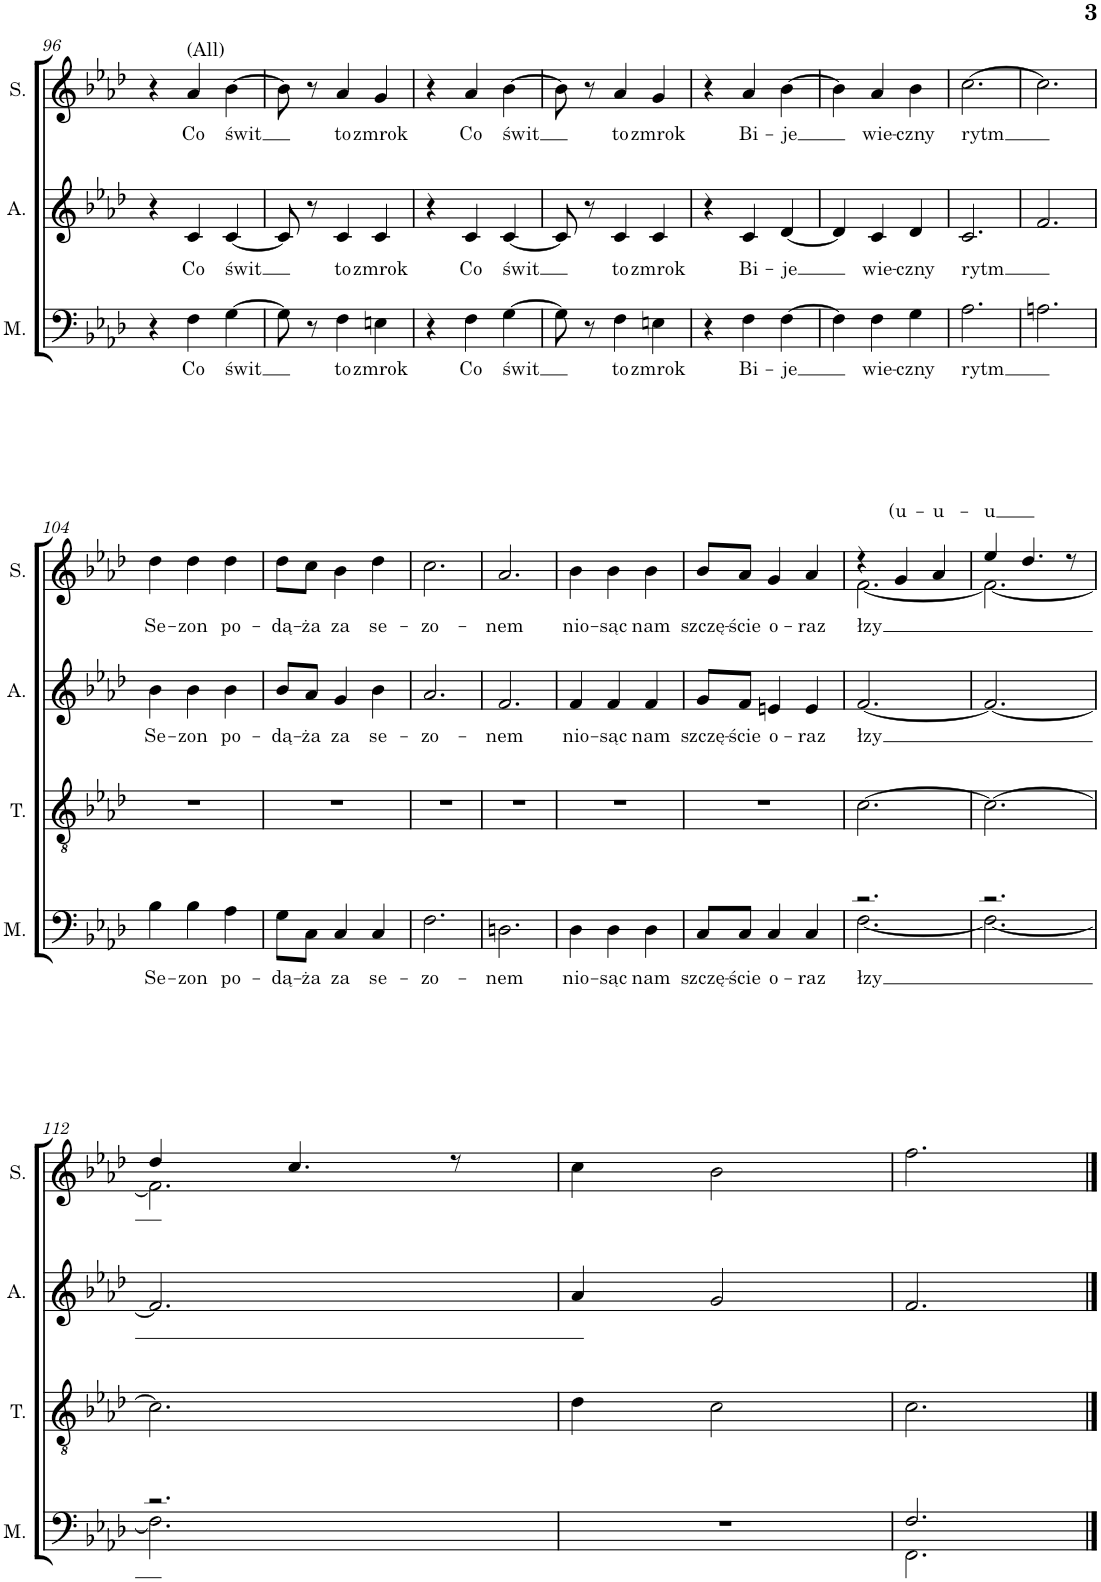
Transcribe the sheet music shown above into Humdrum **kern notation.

**kern	**text	**kern	**kern	**text	**kern	**text
*part4	*part4	*part3	*part2	*part2	*part1	*part1
*staff4	*staff4	*staff3	*staff2	*staff2	*staff1	*staff1
*I"Men	*	*I"Tenor	*I"Alto	*	*I"Soprano	*
*I'M.	*	*I'T.	*I'A.	*	*I'S.	*
!!LO:PB:g=z
*clefF4	*	*clefGv2	*clefG2	*	*clefG2	*
*k[b-e-a-d-]	*	*k[b-e-a-d-]	*k[b-e-a-d-]	*	*k[b-e-a-d-]	*
*M3/4	*	*M3/4	*M3/4	*	*M3/4	*
=96	=96	=96	=96	=96	=96	=96
4r	.	2.r	4r	.	4r	.
!	!	!	!	!	!LO:TX:a:t=(All)	!
!	!LO:LY:b	!	!	!LO:LY:b	!	!LO:LY:b
4F\	Co	.	4c/	Co	4a-/	Co
!	!LO:LY:b	!	!	!LO:LY:b	!	!LO:LY:b
[4G\	świt	.	[4c/	świt	[4b-\	świt
=97	=97	=97	=97	=97	=97	=97
8G\]	.	2.r	8c/]	.	8b-\]	.
8r	.	.	8r	.	8r	.
!	!LO:LY:b	!	!	!LO:LY:b	!	!LO:LY:b
4F\	to	.	4c/	to	4a-/	to
!	!LO:LY:b	!	!	!LO:LY:b	!	!LO:LY:b
4En\	zmrok	.	4c/	zmrok	4g/	zmrok
=98	=98	=98	=98	=98	=98	=98
4r	.	2.r	4r	.	4r	.
!	!LO:LY:b	!	!	!LO:LY:b	!	!LO:LY:b
4F\	Co	.	4c/	Co	4a-/	Co
!	!LO:LY:b	!	!	!LO:LY:b	!	!LO:LY:b
[4G\	świt	.	[4c/	świt	[4b-\	świt
=99	=99	=99	=99	=99	=99	=99
8G\]	.	2.r	8c/]	.	8b-\]	.
8r	.	.	8r	.	8r	.
!	!LO:LY:b	!	!	!LO:LY:b	!	!LO:LY:b
4F\	to	.	4c/	to	4a-/	to
!	!LO:LY:b	!	!	!LO:LY:b	!	!LO:LY:b
4En\	zmrok	.	4c/	zmrok	4g/	zmrok
=100	=100	=100	=100	=100	=100	=100
4r	.	2.r	4r	.	4r	.
!	!LO:LY:b	!	!	!LO:LY:b	!	!LO:LY:b
4F\	Bi-	.	4c/	Bi-	4a-/	Bi-
!	!LO:LY:b	!	!	!LO:LY:b	!	!LO:LY:b
[4F\	-je	.	[4d-/	-je	[4b-\	-je
=101	=101	=101	=101	=101	=101	=101
4F\]	.	2.r	4d-/]	.	4b-\]	.
!	!LO:LY:b	!	!	!LO:LY:b	!	!LO:LY:b
4F\	wie-	.	4c/	wie-	4a-/	wie-
!	!LO:LY:b	!	!	!LO:LY:b	!	!LO:LY:b
4G\	-czny	.	4d-/	-czny	4b-\	-czny
=102	=102	=102	=102	=102	=102	=102
!	!LO:LY:b	!	!	!LO:LY:b	!	!LO:LY:b
2.A-\	rytm	2.r	2.c/	rytm	[2.cc\	rytm
=103	=103	=103	=103	=103	=103	=103
2.An\	.	2.r	2.f/	.	2.cc\]	.
!!LO:LB:g=z
=104	=104	=104	=104	=104	=104	=104
!	!LO:LY:b	!	!	!LO:LY:b	!	!LO:LY:b
4B-\	Se-	2.r	4b-\	Se-	4dd-\	Se-
!	!LO:LY:b	!	!	!LO:LY:b	!	!LO:LY:b
4B-\	-zon	.	4b-\	-zon	4dd-\	-zon
!	!LO:LY:b	!	!	!LO:LY:b	!	!LO:LY:b
4A-\	po-	.	4b-\	po-	4dd-\	po-
=105	=105	=105	=105	=105	=105	=105
!	!LO:LY:b	!	!	!LO:LY:b	!	!LO:LY:b
8G\L	-dą-	2.r	8b-/L	-dą-	8dd-\L	-dą-
!	!LO:LY:b	!	!	!LO:LY:b	!	!LO:LY:b
8C\J	-ża	.	8a-/J	-ża	8cc\J	-ża
!	!LO:LY:b	!	!	!LO:LY:b	!	!LO:LY:b
4C/	za	.	4g/	za	4b-\	za
!	!LO:LY:b	!	!	!LO:LY:b	!	!LO:LY:b
4C/	se-	.	4b-\	se-	4dd-\	se-
=106	=106	=106	=106	=106	=106	=106
!	!LO:LY:b	!	!	!LO:LY:b	!	!LO:LY:b
2.F\	-zo-	2.r	2.a-/	-zo-	2.cc\	-zo-
=107	=107	=107	=107	=107	=107	=107
!	!LO:LY:b	!	!	!LO:LY:b	!	!LO:LY:b
2.Dn\	-nem	2.r	2.f/	-nem	2.a-/	-nem
=108	=108	=108	=108	=108	=108	=108
!	!LO:LY:b	!	!	!LO:LY:b	!	!LO:LY:b
4D-\	nio-	2.r	4f/	nio-	4b-\	nio-
!	!LO:LY:b	!	!	!LO:LY:b	!	!LO:LY:b
4D-\	-sąc	.	4f/	-sąc	4b-\	-sąc
!	!LO:LY:b	!	!	!LO:LY:b	!	!LO:LY:b
4D-\	nam	.	4f/	nam	4b-\	nam
=109	=109	=109	=109	=109	=109	=109
!	!LO:LY:b	!	!	!LO:LY:b	!	!LO:LY:b
8C/L	szczę-	2.r	8g/L	szczę-	8b-/L	szczę-
!	!LO:LY:b	!	!	!LO:LY:b	!	!LO:LY:b
8C/J	-ście	.	8f/J	-ście	8a-/J	-ście
!	!LO:LY:b	!	!	!LO:LY:b	!	!LO:LY:b
4C/	o-	.	4en/	o-	4g/	o-
!	!LO:LY:b	!	!	!LO:LY:b	!	!LO:LY:b
4C/	-raz	.	4e/	-raz	4a-/	-raz
=110	=110	=110	=110	=110	=110	=110
*^	*	*	*	*	*	*
!	!	!LO:LY:b	!	!	!LO:LY:b	!	!LO:LY:b
*	*	*	*	*	*	*^	*
2.r	[2.F\	łzy	[2.c\	[2.f/	łzy	4r	[2.f\	łzy
!	!	!	!	!	!	!	!	!LO:LY:a
.	.	.	.	.	.	4g/	.	(u-
!	!	!	!	!	!	!	!	!LO:LY:a
.	.	.	.	.	.	4a-/	.	-u-
=111	=111	=111	=111	=111	=111	=111	=111	=111
!	!	!	!	!	!	!	!	!LO:LY:a
2.r	2.F\_	.	2.c\_	2.f/_	.	4ee-/	2.f\_	-u
.	.	.	.	.	.	4.dd-/	.	.
.	.	.	.	.	.	8r	.	.
!!LO:LB:g=z	!!
=112	=112	=112	=112	=112	=112	=112	=112	=112
2.r	2.F\]	.	2.c\]	2.f/]	.	4dd-/	2.f\]	.
.	.	.	.	.	.	4.cc/	.	.
.	.	.	.	.	.	8r	.	.
*v	*v	*	*	*	*	*v	*v	*
=113	=113	=113	=113	=113	=113	=113
2.r	.	4d-\	4a-/	.	4cc\	.
.	.	2c\	2g/	.	2b-\	.
=114	=114	=114	=114	=114	=114	=114
*^	*	*	*	*	*	*
2.F/	2.FF\	.	2.c\	2.f/	.	2.ff\	.
*v	*v	*	*	*	*	*	*
==	==	==	==	==	==	==
*-	*-	*-	*-	*-	*-	*-
